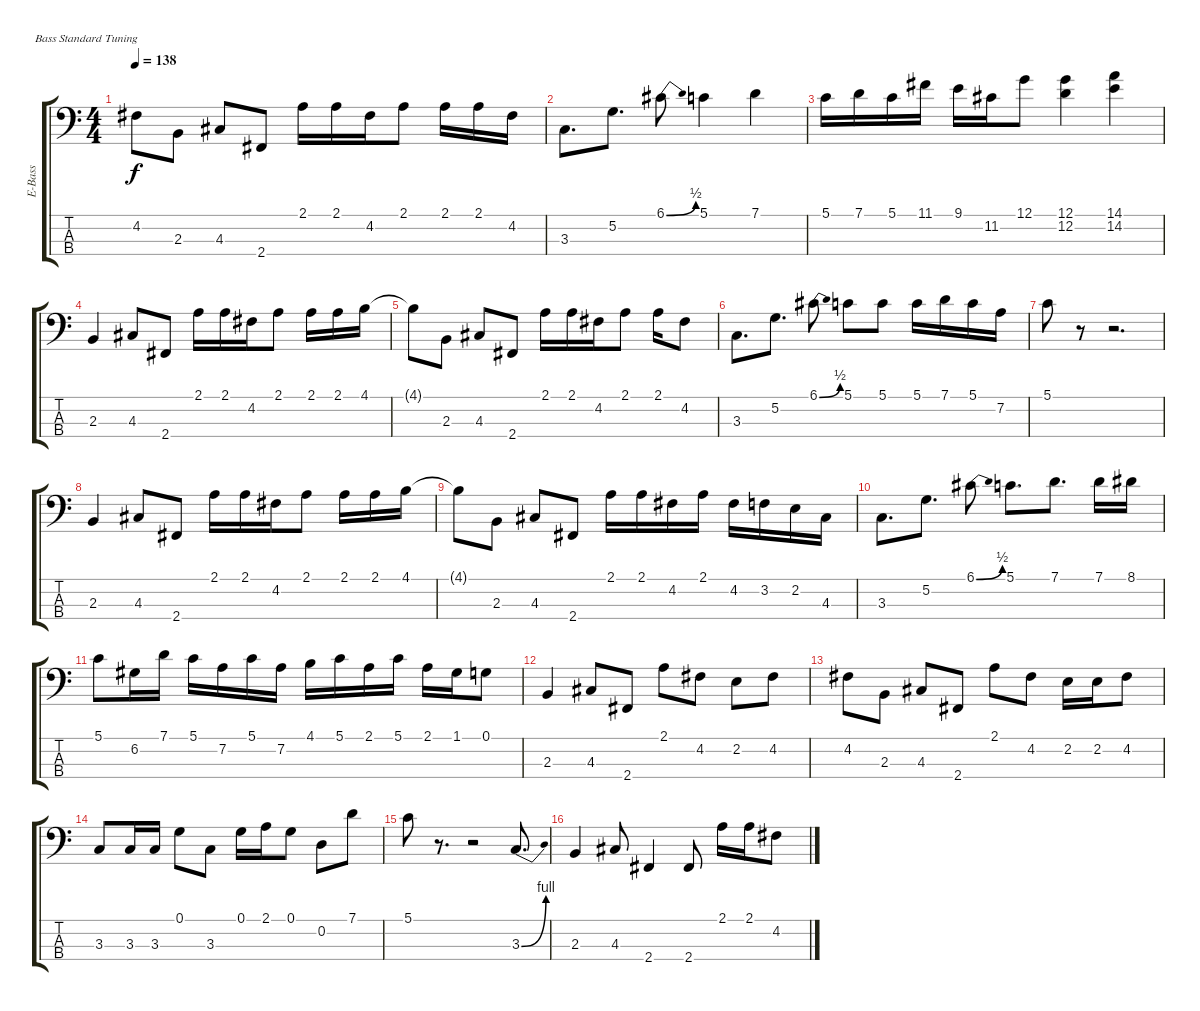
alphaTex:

\bracketExtendMode groupsimilarinstruments
\otherSystemsTrackNameOrientation horizontal
\track ("Geddy Lee, Bajo" "E-Bass") {instrument electricbassfinger}
\staff {score tabs}
\tuning (G2 D2 A1 E1)
\ts (4 4)
\tempo 138
\clef f4
\ks c
4.2{t acc #}.8{dy f beam Down} 2.3.8{beam Down} 4.3{acc #}.8{beam Up} 2.4{acc #}.8{beam Up} 2.1.16{beam Down} 2.1.16{beam Down} 4.2{acc #}.16{beam Down} 2.1.8{beam Down} 2.1.16{beam Down} 2.1.16{beam Down} 4.2{acc #}.16{beam Down} |
3.3.8{d beam Down} 5.2.8{d beam Down} 6.1{be (bend 0 0 60 2) acc #}.8{beam Down} 5.1.4{beam Down} 7.1.4{beam Down} |
5.1.16{beam Down} 7.1.16{beam Down} 5.1.16{beam Down} 11.1{acc #}.16{beam Down} 9.1.16{beam Down} 11.2{acc #}.16{beam Down} 12.1.8{beam Down} (12.1 12.2).4{beam Down} (14.1 14.2).4{beam Down} |
2.3.4{beam Up} 4.3{acc #}.8{beam Up} 2.4{acc #}.8{beam Up} 2.1.16{beam Down} 2.1.16{beam Down} 4.2{acc #}.16{beam Down} 2.1.8{beam Down} 2.1.16{beam Down} 2.1.16{beam Down} 4.1.16{beam Down} |
4.1{t}.8{beam Down} 2.3.8{beam Down} 4.3{acc #}.8{beam Up} 2.4{acc #}.8{beam Up} 2.1.16{beam Down} 2.1.16{beam Down} 4.2{acc #}.16{beam Down} 2.1.8{beam Down} 2.1.16{beam Down} 4.2{acc #}.8{beam Down} |
3.3.8{d beam Down} 5.2.8{d beam Down} 6.1{be (bend 0 0 60 2) acc #}.8{beam Down} 5.1.8{beam Down} 5.1.8{beam Down} 5.1.16{beam Down} 7.1.16{beam Down} 5.1.16{beam Down} 7.2.16{beam Down} |
5.1.8{beam Down} r.8{beam Down} r.2{d beam Down} |
2.3.4{beam Up} 4.3{acc #}.8{beam Up} 2.4{acc #}.8{beam Up} 2.1.16{beam Down} 2.1.16{beam Down} 4.2{acc #}.16{beam Down} 2.1.8{beam Down} 2.1.16{beam Down} 2.1.16{beam Down} 4.1.16{beam Down} |
4.1{t}.8{beam Down} 2.3.8{beam Down} 4.3{acc #}.8{beam Up} 2.4{acc #}.8{beam Up} 2.1.16{beam Down} 2.1.16{beam Down} 4.2{acc #}.16{beam Down} 2.1.16{beam Down} 4.2{acc #}.16{beam Down} 3.2.16{beam Down} 2.2.16{beam Down} 4.3{acc #}.16{beam Down} |
3.3.8{d beam Down} 5.2.8{d beam Down} 6.1{be (bend 0 0 60 2) acc #}.8{beam Down} 5.1.8{d beam Down} 7.1.8{d beam Down} 7.1.16{beam Down} 8.1{acc #}.16{beam Down} |
5.1.8{beam Down} 6.2{acc #}.16{beam Down} 7.1.16{beam Down} 5.1.16{beam Down} 7.2.16{beam Down} 5.1.16{beam Down} 7.2.16{beam Down} 4.1.16{beam Down} 5.1.16{beam Down} 2.1.16{beam Down} 5.1.16{beam Down} 2.1.16{beam Down} 1.1{acc #}.16{beam Down} 0.1.8{beam Down} |
2.3.4{beam Up} 4.3{acc #}.8{beam Up} 2.4{acc #}.8{beam Up} 2.1.8{beam Down} 4.2{acc #}.8{beam Down} 2.2.8{beam Down} 4.2{acc #}.8{beam Down} |
4.2{acc #}.8{beam Down} 2.3.8{beam Down} 4.3{acc #}.8{beam Up} 2.4{acc #}.8{beam Up} 2.1.8{beam Down} 4.2{acc #}.8{beam Down} 2.2.16{beam Down} 2.2.16{beam Down} 4.2{acc #}.8{beam Down} |
3.3.8{beam Up} 3.3.16{beam Up} 3.3.16{beam Up} 0.1.8{beam Down} 3.3.8{beam Down} 0.1.16{beam Down} 2.1.16{beam Down} 0.1.8{beam Down} 0.2.8{beam Down} 7.1.8{beam Down} |
5.1.8{beam Down} r.8{d beam Down} r.2{beam Down} 3.3{be (bend 0 0 60 4)}.8{d beam Up} |
2.3.4{beam Up} 4.3{acc #}.8{beam Up} 2.4{acc #}.4{beam Up} 2.4{acc #}.8{beam Up} 2.1.16{beam Down} 2.1.16{beam Down} 4.2{acc #}.8{beam Down}
